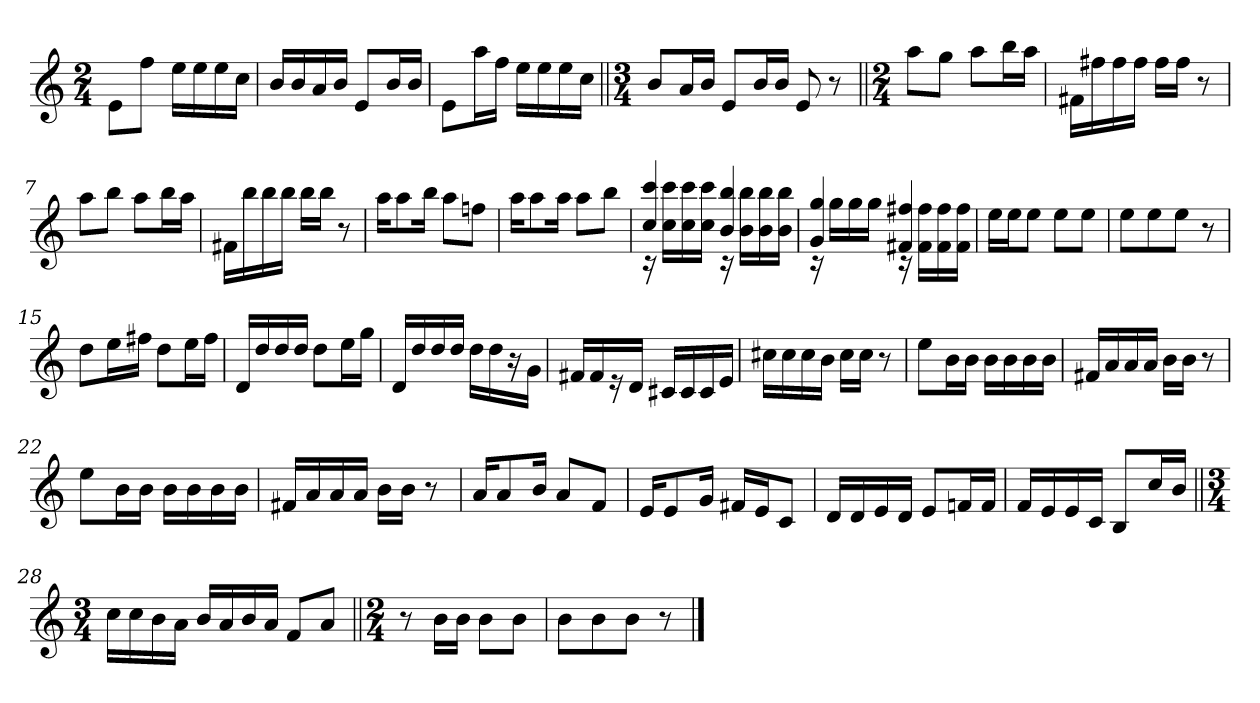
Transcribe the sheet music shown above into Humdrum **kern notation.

**kern
*part1
*staff1
*clefG2
*k[]
*C:
*M2/4
=1
8eL
8ffJ
16eeLL
16ee
16ee
16ccJJ
=2
16bLL
16b
16a
16bJJ
8eL
16bL
16bJJ
=3
8eL
16aaL
16ffJJ
16eeLL
16ee
16ee
16ccJJ
=4||
*M3/4
8bL
16aL
16bJJ
8eL
16bL
16bJJ
8e
8r
=5||
*M2/4
8aaL
8ggJ
8aaL
16bbL
16aaJJ
=6
16f#XLL
16ff#X
16ff#
16ff#JJ
16ff#LL
16ff#JJ
8r
=7
8aaL
8bbJ
8aaL
16bbL
16aaJJ
=8
16f#XLL
16bb
16bb
16bbJJ
16bbLL
16bbJJ
8r
=9
16aaKL
8aa
16bbJk
8aaL
8ffnJ
=10
16aaKL
8aa
16aaJk
8aaL
8bbJ
=11
*^
4cc 4ccc	16rc
.	16cc 16cccLL
.	16cc 16ccc
.	16cc 16cccJJ
4b 4bb	16rc
.	16b 16bbLL
.	16b 16bb
.	16b 16bbJJ
=12	=12
4g 4gg	16rc
.	16ggLL
.	16gg
.	16ggJJ
4f#X 4ff#X	16rc
.	16f# 16ff#LL
.	16f# 16ff#
.	16f# 16ff#JJ
*v	*v
=13
16eeLL
16eeJ
8eeJ
8eeL
8eeJ
=14
8eeL
8ee
8eeJ
8r
=15
8ddL
16eeL
16ff#XJJ
8ddL
16eeL
16ff#JJ
=16
16dLL
16dd
16dd
16ddJJ
8ddL
16eeL
16ggJJ
=17
16dLL
16dd
16dd
16ddJJ
16ddLL
16dd
16r
16gJJ
=18
16f#XLL
16f#
16r
16dJJ
16c#XLL
16c#
16c#
16eJJ
=19
16cc#XLL
16cc#
16cc#
16bJJ
16cc#LL
16cc#JJ
8r
=20
8eeL
16bL
16bJJ
16bLL
16b
16b
16bJJ
=21
16f#XLL
16a
16a
16aJJ
16bLL
16bJJ
8r
=22
8eeL
16bL
16bJJ
16bLL
16b
16b
16bJJ
=23
16f#XLL
16a
16a
16aJJ
16bLL
16bJJ
8r
=24
16aKL
8a
16bJk
8aL
8fJ
=25
16eKL
8e
16gJk
16f#XLL
16eJ
8cJ
=26
16dLL
16d
16e
16dJJ
8eL
16fnL
16fJJ
=27
16fLL
16e
16e
16cJJ
8BL
16ccL
16bJJ
=28||
*M3/4
16ccLL
16cc
16b
16aJJ
16bLL
16a
16b
16aJJ
8fL
8aJ
=29||
*M2/4
8r
16bLL
16bJJ
8bL
8bJ
=30
8bL
8b
8bJ
8r
==
*-
